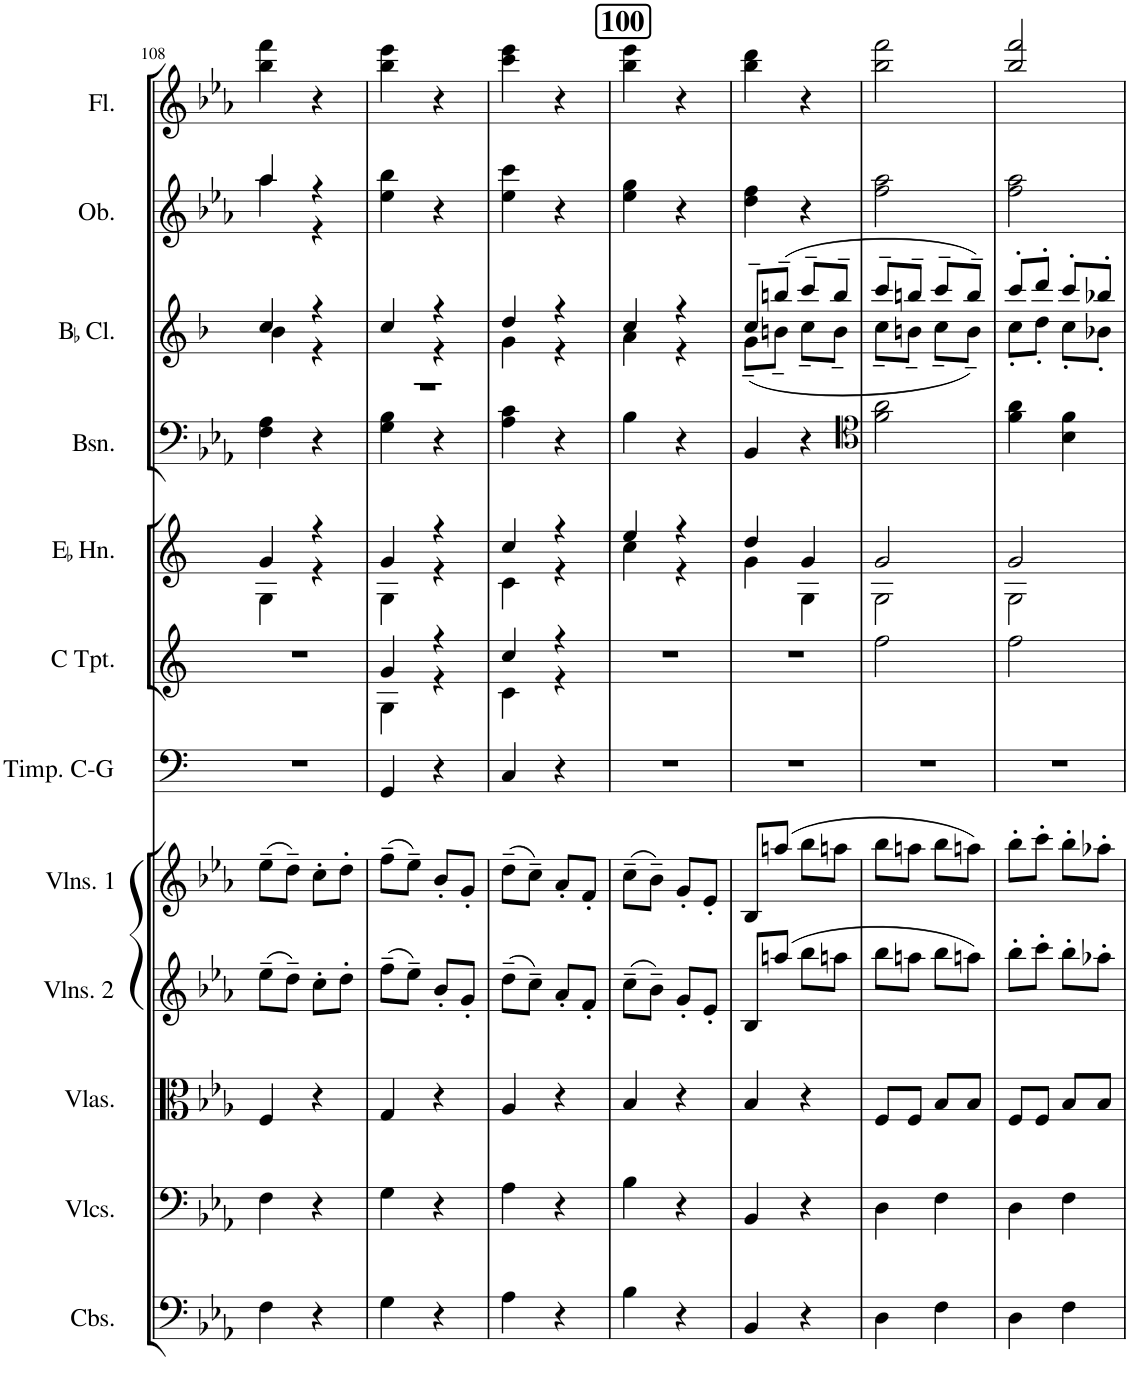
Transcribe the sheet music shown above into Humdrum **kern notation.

**kern	**kern	**kern	**kern	**kern	**kern	**kern	**kern	**kern	**kern	**kern	**kern
*part12	*part11	*part10	*part9	*part8	*part7	*part6	*part5	*part4	*part3	*part2	*part1
*staff12	*staff11	*staff10	*staff9	*staff8	*staff7	*staff6	*staff5	*staff4	*staff3	*staff2	*staff1
*I"Contrabasses	*I"Violoncellos	*I"Violas	*I"Violins 2	*I"Violins 1	*I"Timpani  C - G	*I"C Trumpet	*I"EaccidentalFlat Horn	*I"Bassoon	*I"BaccidentalFlat Clarinet	*I"Oboe	*I"Flute
*I'Cbs.	*I'Vlcs.	*I'Vlas.	*I'Vlns. 2	*I'Vlns. 1	*I'Timp. C-G	*I'C Tpt.	*I'EaccidentalFlat Hn.	*I'Bsn.	*I'BaccidentalFlat Cl.	*I'Ob.	*I'Fl.
!!LO:PB:g=z
*clefF4	*clefF4	*clefC3	*clefG2	*clefG2	*clefF4	*clefG2	*clefG2	*clefF4	*clefG2	*clefG2	*clefG2
*Trd7c12	*	*	*	*	*	*Trd1c2	*Trd5c9	*	*Trd1c2	*	*
*k[b-e-a-]	*k[b-e-a-]	*k[b-e-a-]	*k[b-e-a-]	*k[b-e-a-]	*k[]	*k[]	*k[]	*k[b-e-a-]	*k[b-]	*k[b-e-a-]	*k[b-e-a-]
*M2/4	*M2/4	*M2/4	*M2/4	*M2/4	*M2/4	*M2/4	*M2/4	*M2/4	*M2/4	*M2/4	*M2/4
=108	=108	=108	=108	=108	=108	=108	=108	=108	=108	=108	=108
*	*	*	*	*	*	*	*^	*	*^	*^	*
4F\	4F\	4F/	(8ee-~\L	(8ee-~\L	2r	2r	4g/	4G\	4F\ 4A-\	4cc/	4b-\	4aa-/	4aa-\	4bb-\ 4fff\
.	.	.	8dd~\J)	8dd~\J)	.	.	.	.	.	.	.	.	.	.
4r	4r	4r	8cc'\L	8cc'\L	.	.	4r	4r	4r	4r	4r	4r	4r	4r
.	.	.	8dd'\J	8dd'\J	.	.	.	.	.	.	.	.	.	.
*	*	*	*	*	*	*	*	*	*	*	*	*v	*v	*
=109	=109	=109	=109	=109	=109	=109	=109	=109	=109	=109	=109	=109	=109
*	*	*	*	*	*	*^	*	*	*	*	*	*	*
4G\	4G\	4G/	(8ff~\L	(8ff~\L	4GG/	4g/	4G\	4g/	4G\	4G\ 4B-\	4cc/	2r	4ee-\ 4bb-\	4bb-\ 4eee-\
.	.	.	8ee-~\J)	8ee-~\J)	.	.	.	.	.	.	.	.	.	.
4r	4r	4r	8b-'/L	8b-'/L	4r	4r	4r	4r	4r	4r	4r	.	4r	4r
.	.	.	8g'/J	8g'/J	.	.	.	.	.	.	.	.	.	.
4ryy	4ryy	4ryy	4ryy	4ryy	4ryy	4ryy	4ryy	4ryy	4ryy	4ryy	4ryy	4r	4ryy	4ryy
=110	=110	=110	=110	=110	=110	=110	=110	=110	=110	=110	=110	=110	=110	=110
4A-\	4A-\	4A-/	(8dd~\L	(8dd~\L	4C/	4cc/	4c\	4cc/	4c\	4A-\ 4c\	4dd/	4g\	4ee-\ 4ccc\	4ccc\ 4eee-\
.	.	.	8cc~\J)	8cc~\J)	.	.	.	.	.	.	.	.	.	.
4r	4r	4r	8a-'/L	8a-'/L	4r	4r	4r	4r	4r	4r	4r	4r	4r	4r
.	.	.	8f'/J	8f'/J	.	.	.	.	.	.	.	.	.	.
*	*	*	*	*	*	*v	*v	*	*	*	*	*	*	*
=111	=111	=111	=111	=111	=111	=111	=111	=111	=111	=111	=111	=111	=111
!	!	!	!	!	!	!	!	!	!	!	!	!	!LO:TX:a:B:t=100
4B-\	4B-\	4B-/	(8cc~\L	(8cc~\L	2r	2r	4ee/	4cc\	4B-\	4cc/	4a\	4ee-\ 4gg\	4bb-\ 4eee-\
.	.	.	8b-~\J)	8b-~\J)	.	.	.	.	.	.	.	.	.
4r	4r	4r	8g'/L	8g'/L	.	.	4r	4r	4r	4r	4r	4r	4r
.	.	.	8e-'/J	8e-'/J	.	.	.	.	.	.	.	.	.
=112	=112	=112	=112	=112	=112	=112	=112	=112	=112	=112	=112	=112	=112
4BB-/	4BB-/	4B-/	8B-/L	8B-/L	2r	2r	4dd/	4g\	4BB-/	8cc~/L	(8g~\L	4dd\ 4ff\	4bb-\ 4ddd\
.	.	.	(8aan/J	(8aan/J	.	.	.	.	.	(8bbn~/J	8bn~\J	.	.
4r	4r	4r	8bb-\L	8bb-\L	.	.	4g/	4G\	4r	8ccc~/L	8cc~\L	4r	4r
.	.	.	8aan\J	8aan\J	.	.	.	.	.	8bb~/J	8b~\J	.	.
=113	=113	=113	=113	=113	=113	=113	=113	=113	=113	=113	=113	=113	=113
*	*	*	*	*	*	*	*	*	*clefC4	*	*	*	*
4D\	4D\	8F/L	8bb-\L	8bb-\L	2r	2ff\	2g/	2G\	2f\ 2a-\	8ccc~/L	8cc~\L	2ff\ 2aa-\	2bb-\ 2fff\
.	.	8F/J	8aan\J	8aan\J	.	.	.	.	.	8bbn~/J	8bn~\J	.	.
4F\	4F\	8B-/L	8bb-\L	8bb-\L	.	.	.	.	.	8ccc~/L	8cc~\L	.	.
.	.	8B-/J	8aan\J)	8aan\J)	.	.	.	.	.	8bb~/J)	8b~\J)	.	.
=114	=114	=114	=114	=114	=114	=114	=114	=114	=114	=114	=114	=114	=114
4D\	4D\	8F/L	8bb-'\L	8bb-'\L	2r	2ff\	2g/	2G\	4f\ 4a-\	8ccc'/L	8cc'\L	2ff\ 2aa-\	2bb-/ 2fff/
.	.	8F/J	8ccc'\J	8ccc'\J	.	.	.	.	.	8ddd'/J	8dd'\J	.	.
4F\	4F\	8B-/L	8bb-'\L	8bb-'\L	.	.	.	.	4B-\ 4f\	8ccc'/L	8cc'\L	.	.
.	.	8B-/J	8aa-X'\J	8aa-X'\J	.	.	.	.	.	8bb-X'/J	8b-X'\J	.	.
*	*	*	*	*	*	*	*v	*v	*	*v	*v	*	*
=	=	=	=	=	=	=	=	=	=	=	=
*-	*-	*-	*-	*-	*-	*-	*-	*-	*-	*-	*-
